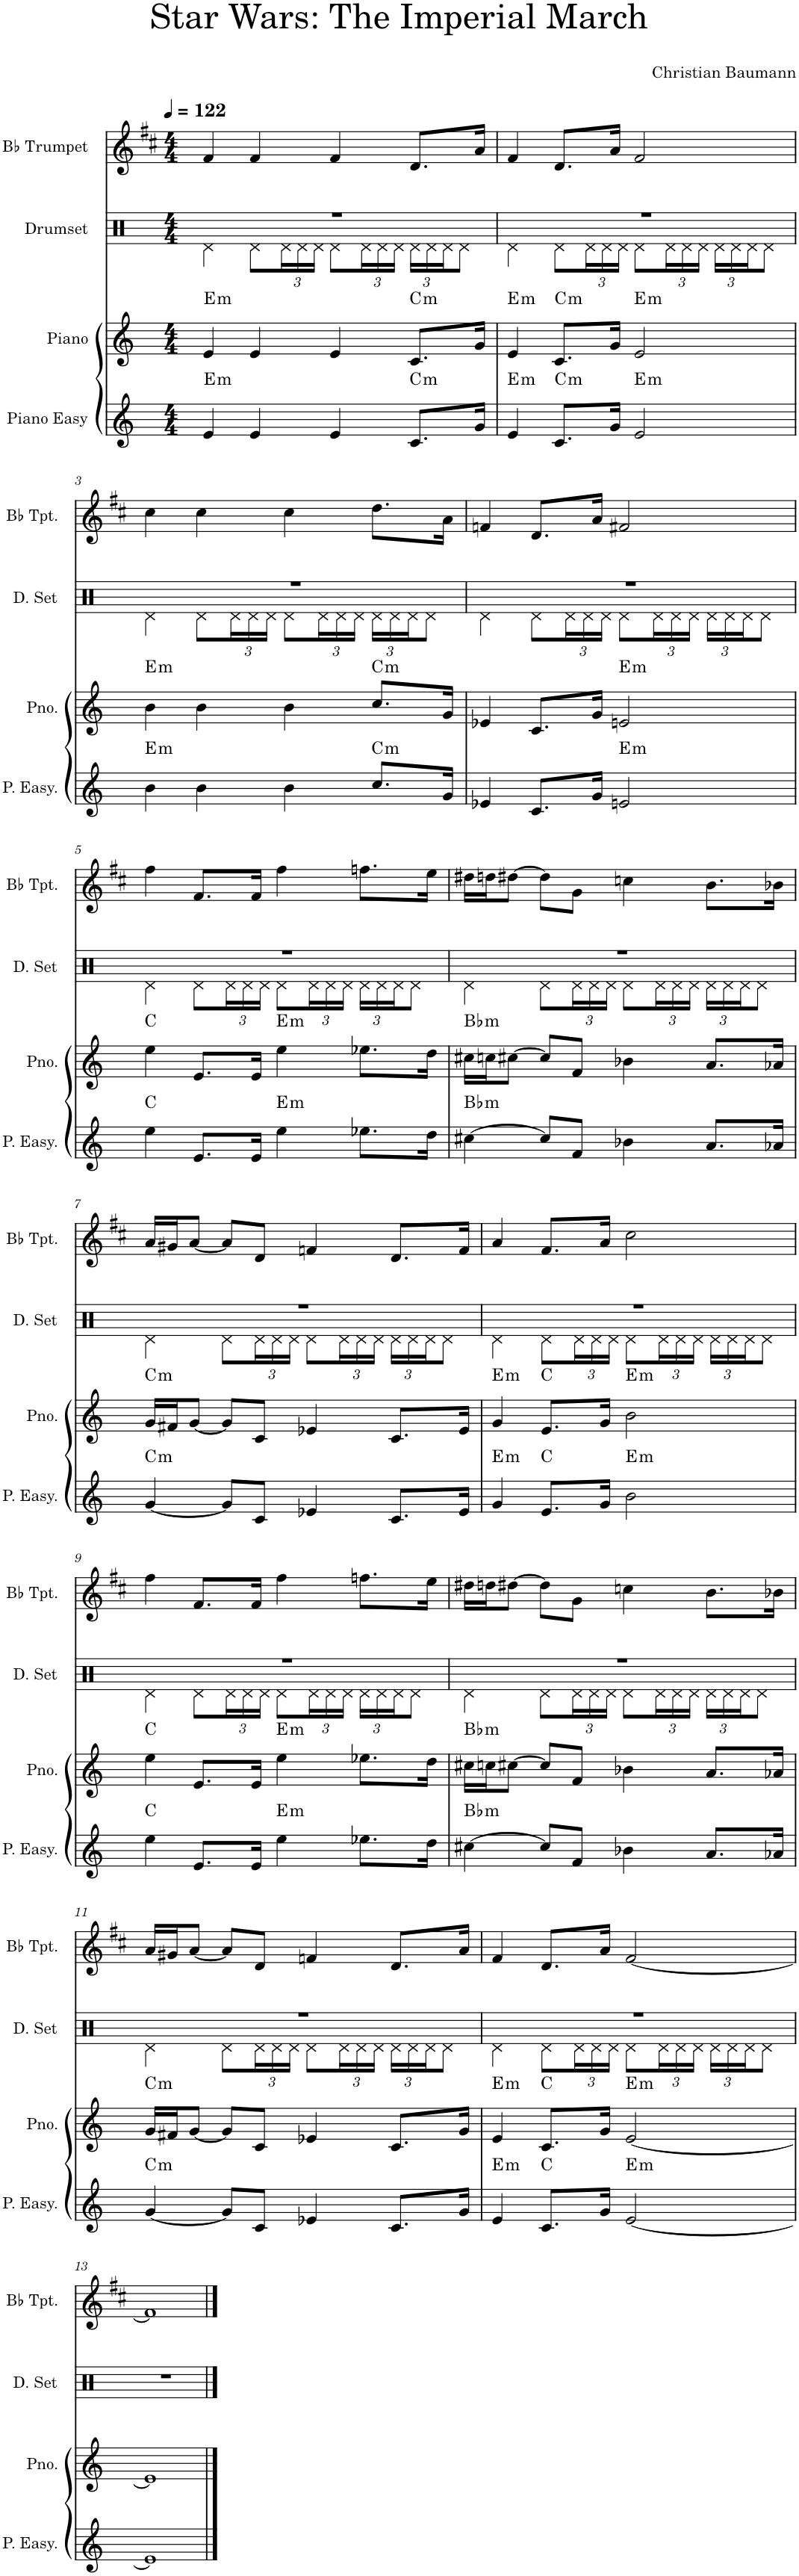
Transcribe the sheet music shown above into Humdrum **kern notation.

**kern	**harte	**kern	**harte	**kern	**kern
*part4	*part4	*part3	*part3	*part2	*part1
*staff4	*	*staff3	*	*staff2	*staff1
*I"Piano Easy	*	*I"Piano	*	*I"Drumset	*I"Bb Trumpet
*I'P. Easy.	*	*I'Pno.	*	*I'D. Set	*I'Bb Tpt.
*clefG2	*	*clefG2	*	*clefX	*clefG2
*	*	*	*	*	*Trd1c2
*k[]	*	*k[]	*	*k[]	*k[f#c#]
*M4/4	*	*M4/4	*	*M4/4	*M4/4
*MM122	*	*MM122	*	*MM122	*MM122
=1	=1	=1	=1	=1	=1
*	*	*	*	*^	*
!	!LO:H:kt=m	!	!LO:H:kt=m	!	!	!
4e/	E:min	4e/	E:min	1r	4Rd\	4f#/
4e/	.	4e/	.	.	8Rd\L	4f#/
*	*	*	*	*	*Xbrackettup	*
.	.	.	.	.	24Rd\L	.
.	.	.	.	.	24Rd\	.
.	.	.	.	.	24Rd\JJ	.
4e/	.	4e/	.	.	8Rd\L	4f#/
.	.	.	.	.	24Rd\L	.
.	.	.	.	.	24Rd\	.
.	.	.	.	.	24Rd\JJ	.
!	!LO:H:kt=m	!	!LO:H:kt=m	!	!	!
8.c/L	C:min	8.c/L	C:min	.	24Rd\LL	8.d/L
.	.	.	.	.	24Rd\	.
.	.	.	.	.	24Rd\J	.
.	.	.	.	.	8Rd\J	.
16g/Jk	.	16g/Jk	.	.	.	16a/Jk
=2	=2	=2	=2	=2	=2	=2
!	!LO:H:kt=m	!	!LO:H:kt=m	!	!	!
4e/	E:min	4e/	E:min	1r	4Rd\	4f#/
!	!LO:H:kt=m	!	!LO:H:kt=m	!	!	!
8.c/L	C:min	8.c/L	C:min	.	8Rd\L	8.d/L
.	.	.	.	.	24Rd\L	.
.	.	.	.	.	24Rd\	.
16g/Jk	.	16g/Jk	.	.	.	16a/Jk
.	.	.	.	.	24Rd\JJ	.
!	!LO:H:kt=m	!	!LO:H:kt=m	!	!	!
2e/	E:min	2e/	E:min	.	8Rd\L	2f#/
.	.	.	.	.	24Rd\L	.
.	.	.	.	.	24Rd\	.
.	.	.	.	.	24Rd\JJ	.
.	.	.	.	.	24Rd\LL	.
.	.	.	.	.	24Rd\	.
.	.	.	.	.	24Rd\J	.
.	.	.	.	.	8Rd\J	.
!!LO:LB:g=z
=3	=3	=3	=3	=3	=3	=3
!	!LO:H:kt=m	!	!LO:H:kt=m	!	!	!
4b\	E:min	4b\	E:min	1r	4Rd\	4cc#\
4b\	.	4b\	.	.	8Rd\L	4cc#\
.	.	.	.	.	24Rd\L	.
.	.	.	.	.	24Rd\	.
.	.	.	.	.	24Rd\JJ	.
4b\	.	4b\	.	.	8Rd\L	4cc#\
.	.	.	.	.	24Rd\L	.
.	.	.	.	.	24Rd\	.
.	.	.	.	.	24Rd\JJ	.
!	!LO:H:kt=m	!	!LO:H:kt=m	!	!	!
8.cc/L	C:min	8.cc/L	C:min	.	24Rd\LL	8.dd\L
.	.	.	.	.	24Rd\	.
.	.	.	.	.	24Rd\J	.
.	.	.	.	.	8Rd\J	.
16g/Jk	.	16g/Jk	.	.	.	16a\Jk
=4	=4	=4	=4	=4	=4	=4
4e-X/	.	4e-X/	.	1r	4Rd\	4fn/
8.c/L	.	8.c/L	.	.	8Rd\L	8.d/L
.	.	.	.	.	24Rd\L	.
.	.	.	.	.	24Rd\	.
16g/Jk	.	16g/Jk	.	.	.	16a/Jk
.	.	.	.	.	24Rd\JJ	.
!	!LO:H:kt=m	!	!LO:H:kt=m	!	!	!
2en/	E:min	2en/	E:min	.	8Rd\L	2f#X/
.	.	.	.	.	24Rd\L	.
.	.	.	.	.	24Rd\	.
.	.	.	.	.	24Rd\JJ	.
.	.	.	.	.	24Rd\LL	.
.	.	.	.	.	24Rd\	.
.	.	.	.	.	24Rd\J	.
.	.	.	.	.	8Rd\J	.
!!LO:LB:g=z
=5	=5	=5	=5	=5	=5	=5
4ee\	C:maj	4ee\	C:maj	1r	4Rd\	4ff#\
8.e/L	.	8.e/L	.	.	8Rd\L	8.f#/L
.	.	.	.	.	24Rd\L	.
.	.	.	.	.	24Rd\	.
16e/Jk	.	16e/Jk	.	.	.	16f#/Jk
.	.	.	.	.	24Rd\JJ	.
!	!LO:H:kt=m	!	!LO:H:kt=m	!	!	!
4ee\	E:min	4ee\	E:min	.	8Rd\L	4ff#\
.	.	.	.	.	24Rd\L	.
.	.	.	.	.	24Rd\	.
.	.	.	.	.	24Rd\JJ	.
8.ee-X\L	.	8.ee-X\L	.	.	24Rd\LL	8.ffn\L
.	.	.	.	.	24Rd\	.
.	.	.	.	.	24Rd\J	.
.	.	.	.	.	8Rd\J	.
16dd\Jk	.	16dd\Jk	.	.	.	16ee\Jk
=6	=6	=6	=6	=6	=6	=6
!	!LO:H:kt=m	!	!LO:H:kt=m	!	!	!
[4cc#X\	Bb:min	16cc#X\LL	Bb:min	1r	4Rd\	16dd#X\LL
.	.	16ccn\J	.	.	.	16ddn\J
.	.	[8cc#X\J	.	.	.	[8dd#X\J
8cc#/L]	.	8cc#/L]	.	.	8Rd\L	8dd#\L]
8f/J	.	8f/J	.	.	24Rd\L	8g\J
.	.	.	.	.	24Rd\	.
.	.	.	.	.	24Rd\JJ	.
4b-X\	.	4b-X\	.	.	8Rd\L	4ccn\
.	.	.	.	.	24Rd\L	.
.	.	.	.	.	24Rd\	.
.	.	.	.	.	24Rd\JJ	.
8.a/L	.	8.a/L	.	.	24Rd\LL	8.b\L
.	.	.	.	.	24Rd\	.
.	.	.	.	.	24Rd\J	.
.	.	.	.	.	8Rd\J	.
16a-X/Jk	.	16a-X/Jk	.	.	.	16b-X\Jk
!!LO:LB:g=z
=7	=7	=7	=7	=7	=7	=7
!	!LO:H:kt=m	!	!LO:H:kt=m	!	!	!
[4g/	C:min	16g/LL	C:min	1r	4Rd\	16a/LL
.	.	16f#X/J	.	.	.	16g#X/J
.	.	[8g/J	.	.	.	[8a/J
8g/L]	.	8g/L]	.	.	8Rd\L	8a/L]
8c/J	.	8c/J	.	.	24Rd\L	8d/J
.	.	.	.	.	24Rd\	.
.	.	.	.	.	24Rd\JJ	.
4e-X/	.	4e-X/	.	.	8Rd\L	4fn/
.	.	.	.	.	24Rd\L	.
.	.	.	.	.	24Rd\	.
.	.	.	.	.	24Rd\JJ	.
8.c/L	.	8.c/L	.	.	24Rd\LL	8.d/L
.	.	.	.	.	24Rd\	.
.	.	.	.	.	24Rd\J	.
.	.	.	.	.	8Rd\J	.
16e-/Jk	.	16e-/Jk	.	.	.	16f/Jk
=8	=8	=8	=8	=8	=8	=8
!	!LO:H:kt=m	!	!LO:H:kt=m	!	!	!
4g/	E:min	4g/	E:min	1r	4Rd\	4a/
8.e/L	C:maj	8.e/L	C:maj	.	8Rd\L	8.f#/L
.	.	.	.	.	24Rd\L	.
.	.	.	.	.	24Rd\	.
16g/Jk	.	16g/Jk	.	.	.	16a/Jk
.	.	.	.	.	24Rd\JJ	.
!	!LO:H:kt=m	!	!LO:H:kt=m	!	!	!
2b\	E:min	2b\	E:min	.	8Rd\L	2cc#\
.	.	.	.	.	24Rd\L	.
.	.	.	.	.	24Rd\	.
.	.	.	.	.	24Rd\JJ	.
.	.	.	.	.	24Rd\LL	.
.	.	.	.	.	24Rd\	.
.	.	.	.	.	24Rd\J	.
.	.	.	.	.	8Rd\J	.
!!LO:LB:g=z
=9	=9	=9	=9	=9	=9	=9
4ee\	C:maj	4ee\	C:maj	1r	4Rd\	4ff#\
8.e/L	.	8.e/L	.	.	8Rd\L	8.f#/L
.	.	.	.	.	24Rd\L	.
.	.	.	.	.	24Rd\	.
16e/Jk	.	16e/Jk	.	.	.	16f#/Jk
.	.	.	.	.	24Rd\JJ	.
!	!LO:H:kt=m	!	!LO:H:kt=m	!	!	!
4ee\	E:min	4ee\	E:min	.	8Rd\L	4ff#\
.	.	.	.	.	24Rd\L	.
.	.	.	.	.	24Rd\	.
.	.	.	.	.	24Rd\JJ	.
8.ee-X\L	.	8.ee-X\L	.	.	24Rd\LL	8.ffn\L
.	.	.	.	.	24Rd\	.
.	.	.	.	.	24Rd\J	.
.	.	.	.	.	8Rd\J	.
16dd\Jk	.	16dd\Jk	.	.	.	16ee\Jk
=10	=10	=10	=10	=10	=10	=10
!	!LO:H:kt=m	!	!LO:H:kt=m	!	!	!
[4cc#X\	Bb:min	16cc#X\LL	Bb:min	1r	4Rd\	16dd#X\LL
.	.	16ccn\J	.	.	.	16ddn\J
.	.	[8cc#X\J	.	.	.	[8dd#X\J
8cc#/L]	.	8cc#/L]	.	.	8Rd\L	8dd#\L]
8f/J	.	8f/J	.	.	24Rd\L	8g\J
.	.	.	.	.	24Rd\	.
.	.	.	.	.	24Rd\JJ	.
4b-X\	.	4b-X\	.	.	8Rd\L	4ccn\
.	.	.	.	.	24Rd\L	.
.	.	.	.	.	24Rd\	.
.	.	.	.	.	24Rd\JJ	.
8.a/L	.	8.a/L	.	.	24Rd\LL	8.b\L
.	.	.	.	.	24Rd\	.
.	.	.	.	.	24Rd\J	.
.	.	.	.	.	8Rd\J	.
16a-X/Jk	.	16a-X/Jk	.	.	.	16b-X\Jk
!!LO:LB:g=z
=11	=11	=11	=11	=11	=11	=11
!	!LO:H:kt=m	!	!LO:H:kt=m	!	!	!
[4g/	C:min	16g/LL	C:min	1r	4Rd\	16a/LL
.	.	16f#X/J	.	.	.	16g#X/J
.	.	[8g/J	.	.	.	[8a/J
8g/L]	.	8g/L]	.	.	8Rd\L	8a/L]
8c/J	.	8c/J	.	.	24Rd\L	8d/J
.	.	.	.	.	24Rd\	.
.	.	.	.	.	24Rd\JJ	.
4e-X/	.	4e-X/	.	.	8Rd\L	4fn/
.	.	.	.	.	24Rd\L	.
.	.	.	.	.	24Rd\	.
.	.	.	.	.	24Rd\JJ	.
8.c/L	.	8.c/L	.	.	24Rd\LL	8.d/L
.	.	.	.	.	24Rd\	.
.	.	.	.	.	24Rd\J	.
.	.	.	.	.	8Rd\J	.
16g/Jk	.	16g/Jk	.	.	.	16a/Jk
=12	=12	=12	=12	=12	=12	=12
!	!LO:H:kt=m	!	!LO:H:kt=m	!	!	!
4e/	E:min	4e/	E:min	1r	4Rd\	4f#/
8.c/L	C:maj	8.c/L	C:maj	.	8Rd\L	8.d/L
.	.	.	.	.	24Rd\L	.
.	.	.	.	.	24Rd\	.
16g/Jk	.	16g/Jk	.	.	.	16a/Jk
.	.	.	.	.	24Rd\JJ	.
!	!LO:H:kt=m	!	!LO:H:kt=m	!	!	!
[2e/	E:min	[2e/	E:min	.	8Rd\L	[2f#/
.	.	.	.	.	24Rd\L	.
.	.	.	.	.	24Rd\	.
.	.	.	.	.	24Rd\JJ	.
.	.	.	.	.	24Rd\LL	.
.	.	.	.	.	24Rd\	.
.	.	.	.	.	24Rd\J	.
.	.	.	.	.	8Rd\J	.
*	*	*	*	*v	*v	*
!!LO:LB:g=z
=13	=13	=13	=13	=13	=13
1e]	.	1e]	.	1r	1f#]
==	==	==	==	==	==
*-	*-	*-	*-	*-	*-
